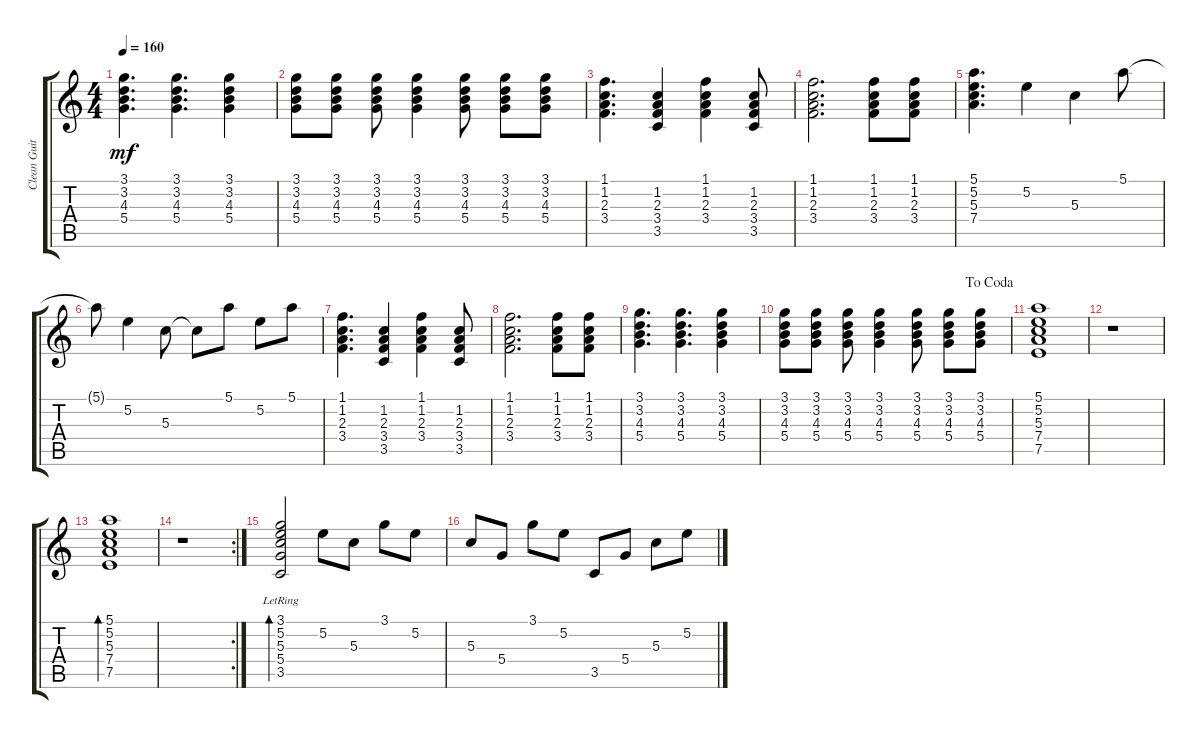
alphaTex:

\track ("Clean Guitar - Juan Valdivia" "Clean Guit") {instrument electricguitarclean}
\staff {score tabs}
\tuning (E4 B3 G3 D3 A2 E2) {hide}
\ts (4 4)
\tempo 160
\clef g2
\ks c
(3.1 3.2 4.3 5.4).4{d dy mf} (3.1 3.2 4.3 5.4).4{d} (3.1 3.2 4.3 5.4).4 |
(3.1 3.2 4.3 5.4).8 (3.1 3.2 4.3 5.4).8 (3.1 3.2 4.3 5.4).8 (3.1 3.2 4.3 5.4).4 (3.1 3.2 4.3 5.4).8 (3.1 3.2 4.3 5.4).8 (3.1 3.2 4.3 5.4).8 |
(1.1 1.2 2.3 3.4).4{d} (1.2 2.3 3.4 3.5).4 (1.1 1.2 2.3 3.4).4 (1.2 2.3 3.4 3.5).8 |
(1.1 1.2 2.3 3.4).2{d} (1.1 1.2 2.3 3.4).8 (1.1 1.2 2.3 3.4).8 |
(5.1 5.2 5.3 7.4).4{d} 5.2.4 5.3.4 5.1.8 |
5.1{t}.8 5.2.4 5.3.8 5.3{t}.8 5.1.8 5.2.8 5.1.8 |
(1.1 1.2 2.3 3.4).4{d} (1.2 2.3 3.4 3.5).4 (1.1 1.2 2.3 3.4).4 (1.2 2.3 3.4 3.5).8 |
(1.1 1.2 2.3 3.4).2{d} (1.1 1.2 2.3 3.4).8 (1.1 1.2 2.3 3.4).8 |
(3.1 3.2 4.3 5.4).4{d} (3.1 3.2 4.3 5.4).4{d} (3.1 3.2 4.3 5.4).4 |
\jump dacoda
(3.1 3.2 4.3 5.4).8 (3.1 3.2 4.3 5.4).8 (3.1 3.2 4.3 5.4).8 (3.1 3.2 4.3 5.4).4 (3.1 3.2 4.3 5.4).8 (3.1 3.2 4.3 5.4).8 (3.1 3.2 4.3 5.4).8 |
(5.1 5.2 5.3 7.4 7.5).1 |
r.1 |
(5.1 5.2 5.3 7.4 7.5).1{bd 30} |
\rc 2
r.1 |
(3.1{lr} 5.2{lr} 5.3{lr} 5.4{lr} 3.5{lr}).2{bd 30} 5.2.8 5.3.8 3.1.8 5.2.8 |
5.3.8 5.4.8 3.1.8 5.2.8 3.5.8 5.4.8 5.3.8 5.2.8
